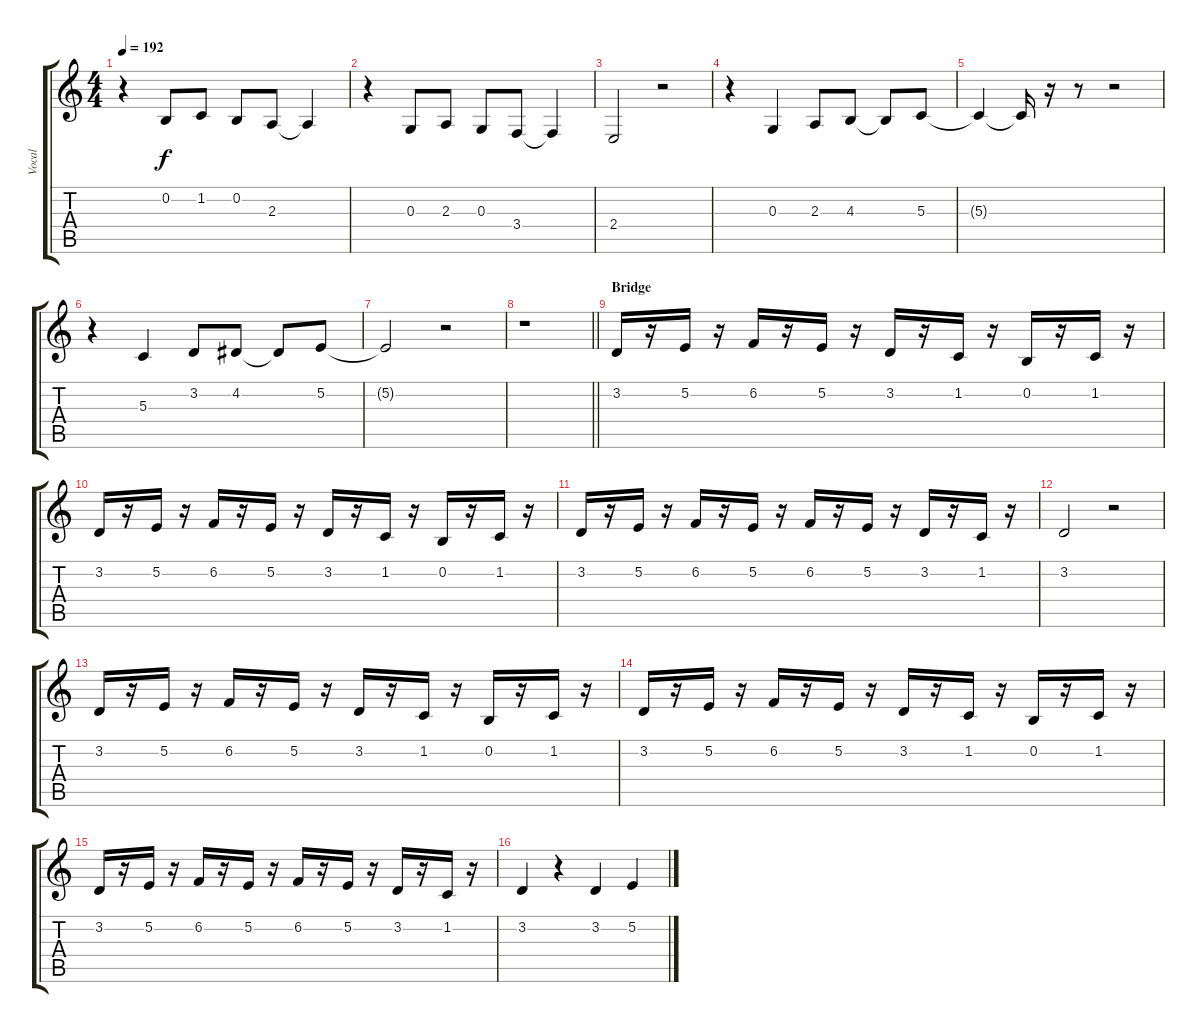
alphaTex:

\track ("Vocal" "Vocal") {instrument altosax}
\staff {score tabs}
\tuning (E4 B3 G3 D3 A2 E2) {hide}
\ts (4 4)
\tempo 192
\clef g2
\ks c
r.4{dy f} 0.2.8 1.2.8 0.2.8 2.3.8 2.3{t}.4 |
r.4 0.3.8 2.3.8 0.3.8 3.4.8 3.4{t}.4 |
2.4.2 r.2 |
r.4 0.3.4 2.3.8 4.3.8 4.3{t}.8 5.3.8 |
5.3{t}.4 5.3{t}.16 r.16 r.8 r.2 |
r.4 5.3.4 3.2.8 4.2.8 4.2{t}.8 5.2.8 |
5.2{t}.2 r.2 |
\barLineRight lightlight
r.1 |
\section ("" "Bridge")
3.2.16 r.16 5.2.16 r.16 6.2.16 r.16 5.2.16 r.16 3.2.16 r.16 1.2.16 r.16 0.2.16 r.16 1.2.16 r.16 |
3.2.16 r.16 5.2.16 r.16 6.2.16 r.16 5.2.16 r.16 3.2.16 r.16 1.2.16 r.16 0.2.16 r.16 1.2.16 r.16 |
3.2.16 r.16 5.2.16 r.16 6.2.16 r.16 5.2.16 r.16 6.2.16 r.16 5.2.16 r.16 3.2.16 r.16 1.2.16 r.16 |
3.2.2 r.2 |
3.2.16 r.16 5.2.16 r.16 6.2.16 r.16 5.2.16 r.16 3.2.16 r.16 1.2.16 r.16 0.2.16 r.16 1.2.16 r.16 |
3.2.16 r.16 5.2.16 r.16 6.2.16 r.16 5.2.16 r.16 3.2.16 r.16 1.2.16 r.16 0.2.16 r.16 1.2.16 r.16 |
3.2.16 r.16 5.2.16 r.16 6.2.16 r.16 5.2.16 r.16 6.2.16 r.16 5.2.16 r.16 3.2.16 r.16 1.2.16 r.16 |
3.2.4 r.4 3.2.4 5.2.4
